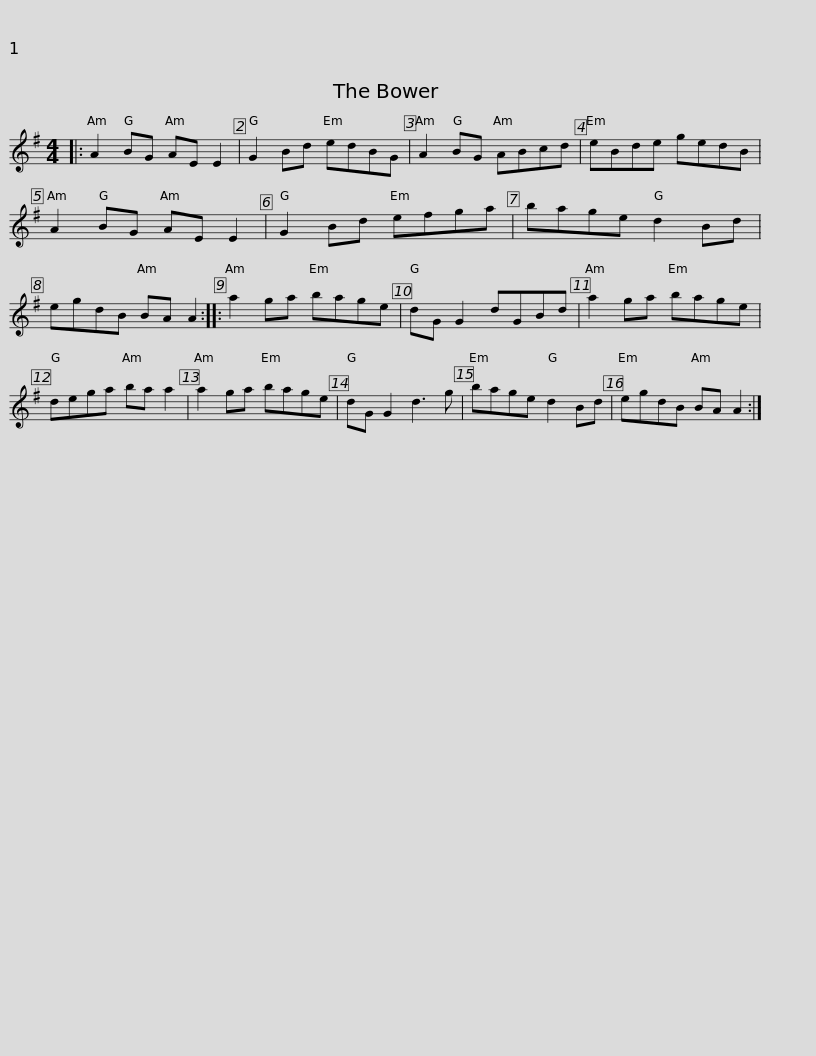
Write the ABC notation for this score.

X:1
L:1/8
M:4/4
I:linebreak $
K:G
V:1 treble
V:1
|: A2 BG AE E2 | G2 Bd edBG | A2 BG ABcd | eBde gedB | A2 BG AE E2 |$ %5
 G2 Bd efga | bage d2 Bd | egdB BA A2 :: a2 ga bage | dG G2 dGBd |$ %10
 a2 ga bage | dega ba a2 | a2 ga bage | dG G2 d3 g | bage d2 Bd |$ %15
 egdB BA A2 :| %16
